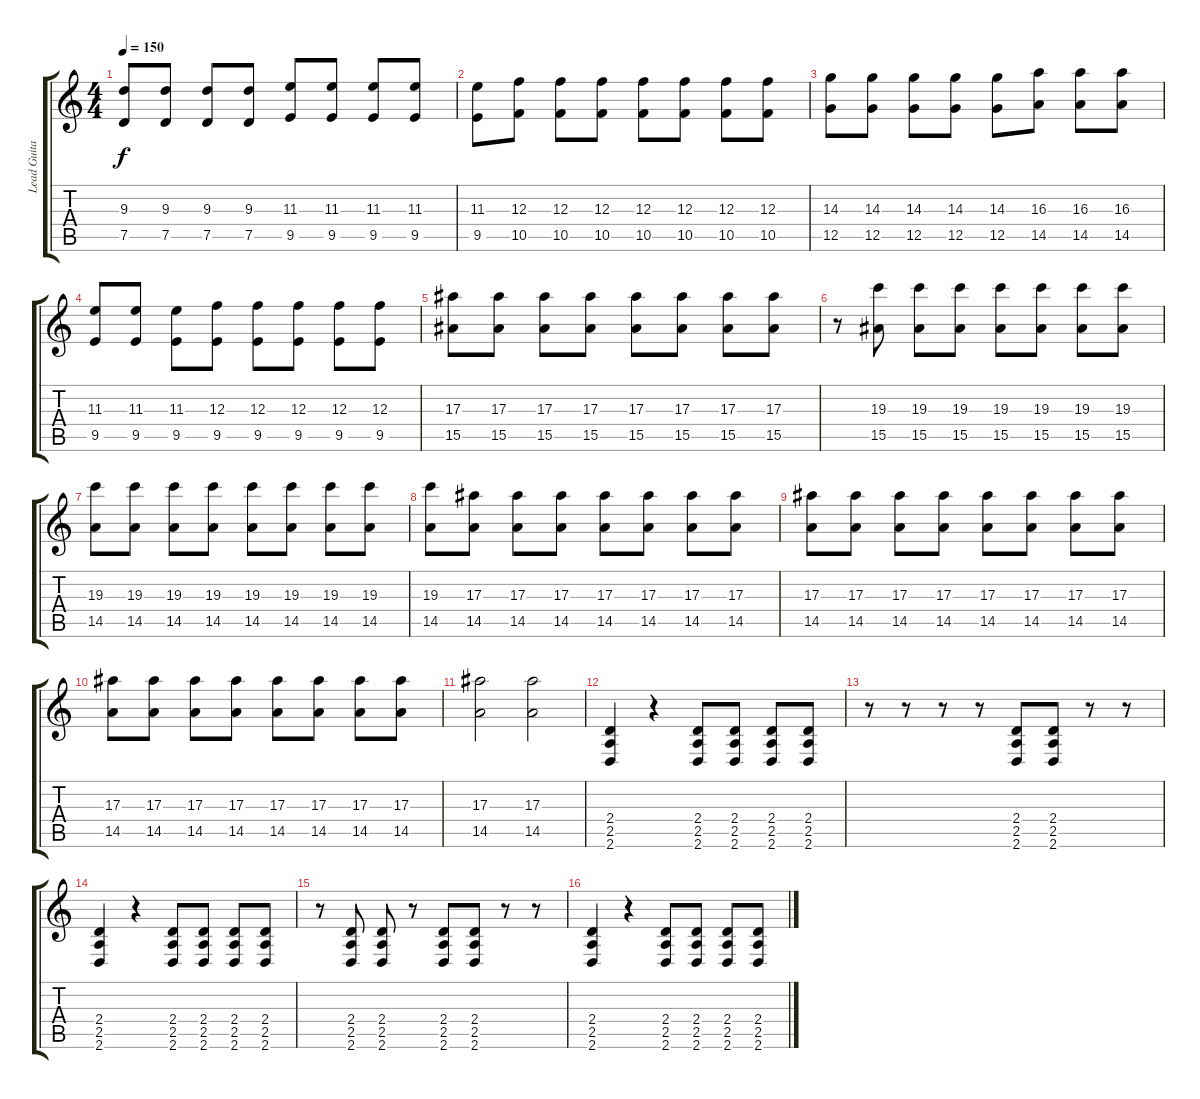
\track ("Lead Guitar" "Lead Guita") {instrument distortionguitar}
\staff {score tabs}
\tuning (D4 A3 F3 C3 G2 C2) {hide}
\ts (4 4)
\tempo 150
\clef g2
\ks c
(9.3 7.5).8{dy f} (9.3 7.5).8 (9.3 7.5).8 (9.3 7.5).8 (11.3 9.5).8 (11.3 9.5).8 (11.3 9.5).8 (11.3 9.5).8 |
(11.3 9.5).8 (12.3 10.5).8 (12.3 10.5).8 (12.3 10.5).8 (12.3 10.5).8 (12.3 10.5).8 (12.3 10.5).8 (12.3 10.5).8 |
(14.3 12.5).8 (14.3 12.5).8 (14.3 12.5).8 (14.3 12.5).8 (14.3 12.5).8 (16.3 14.5).8 (16.3 14.5).8 (16.3 14.5).8 |
(11.3 9.5).8 (11.3 9.5).8 (11.3 9.5).8 (12.3 9.5).8 (12.3 9.5).8 (12.3 9.5).8 (12.3 9.5).8 (12.3 9.5).8 |
(17.3 15.5).8 (17.3 15.5).8 (17.3 15.5).8 (17.3 15.5).8 (17.3 15.5).8 (17.3 15.5).8 (17.3 15.5).8 (17.3 15.5).8 |
r.8 (19.3 15.5).8 (19.3 15.5).8 (19.3 15.5).8 (19.3 15.5).8 (19.3 15.5).8 (19.3 15.5).8 (19.3 15.5).8 |
(19.3 14.5).8 (19.3 14.5).8 (19.3 14.5).8 (19.3 14.5).8 (19.3 14.5).8 (19.3 14.5).8 (19.3 14.5).8 (19.3 14.5).8 |
(19.3 14.5).8 (17.3 14.5).8 (17.3 14.5).8 (17.3 14.5).8 (17.3 14.5).8 (17.3 14.5).8 (17.3 14.5).8 (17.3 14.5).8 |
(17.3 14.5).8 (17.3 14.5).8 (17.3 14.5).8 (17.3 14.5).8 (17.3 14.5).8 (17.3 14.5).8 (17.3 14.5).8 (17.3 14.5).8 |
(17.3 14.5).8 (17.3 14.5).8 (17.3 14.5).8 (17.3 14.5).8 (17.3 14.5).8 (17.3 14.5).8 (17.3 14.5).8 (17.3 14.5).8 |
(17.3 14.5).2 (17.3 14.5).2 |
(2.4 2.5 2.6).4 r.4 (2.4 2.5 2.6).8 (2.4 2.5 2.6).8 (2.4 2.5 2.6).8 (2.4 2.5 2.6).8 |
r.8 r.8 r.8 r.8 (2.4 2.5 2.6).8 (2.4 2.5 2.6).8 r.8 r.8 |
(2.4 2.5 2.6).4 r.4 (2.4 2.5 2.6).8 (2.4 2.5 2.6).8 (2.4 2.5 2.6).8 (2.4 2.5 2.6).8 |
r.8 (2.4 2.5 2.6).8 (2.4 2.5 2.6).8 r.8 (2.4 2.5 2.6).8 (2.4 2.5 2.6).8 r.8 r.8 |
(2.4 2.5 2.6).4 r.4 (2.4 2.5 2.6).8 (2.4 2.5 2.6).8 (2.4 2.5 2.6).8 (2.4 2.5 2.6).8
